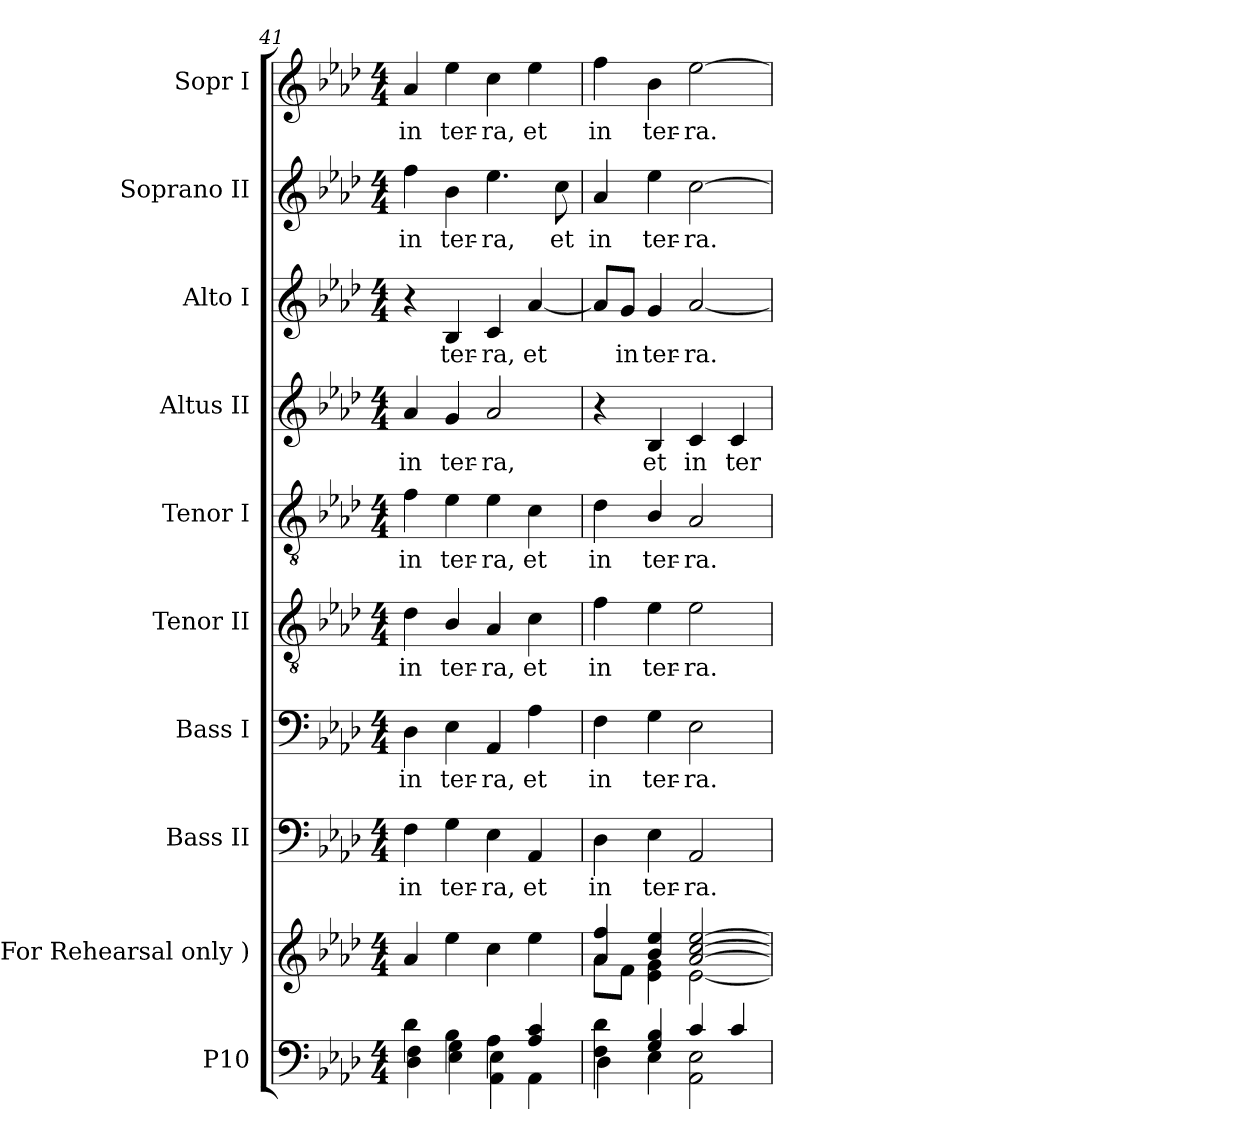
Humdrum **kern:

**kern	**kern	**kern	**text	**kern	**text	**kern	**text	**kern	**text	**kern	**text	**kern	**text	**kern	**text	**kern	**text
*part10	*part9	*part8	*part8	*part7	*part7	*part6	*part6	*part5	*part5	*part4	*part4	*part3	*part3	*part2	*part2	*part1	*part1
*staff10	*staff9	*staff8	*staff8	*staff7	*staff7	*staff6	*staff6	*staff5	*staff5	*staff4	*staff4	*staff3	*staff3	*staff2	*staff2	*staff1	*staff1
*I"P10	*I"( For Rehearsal  only )	*I"Bass II	*	*I"Bass I	*	*I"Tenor II	*	*I"Tenor I	*	*I"Altus II	*	*I"Alto I	*	*I"Soprano II	*	*I"Sopr I	*
*	*I'Reh.	*I'B-II	*	*I'B-I	*	*I'T-II	*	*I'T-I	*	*I'A-II	*	*I'A-I	*	*I'S-II	*	*I'S-I	*
*clefF4	*clefG2	*clefF4	*	*clefF4	*	*clefGv2	*	*clefGv2	*	*clefG2	*	*clefG2	*	*clefG2	*	*clefG2	*
*	*	*	*	*	*	*ITrd7c12	*	*ITrd7c12	*	*	*	*	*	*	*	*	*
*k[b-e-a-d-]	*k[b-e-a-d-]	*k[b-e-a-d-]	*	*k[b-e-a-d-]	*	*k[b-e-a-d-]	*	*k[b-e-a-d-]	*	*k[b-e-a-d-]	*	*k[b-e-a-d-]	*	*k[b-e-a-d-]	*	*k[b-e-a-d-]	*
*A-:	*A-:	*A-:	*	*A-:	*	*A-:	*	*A-:	*	*A-:	*	*A-:	*	*A-:	*	*A-:	*
*M4/4	*M4/4	*M4/4	*	*M4/4	*	*M4/4	*	*M4/4	*	*M4/4	*	*M4/4	*	*M4/4	*	*M4/4	*
=41	=41	=41	=41	=41	=41	=41	=41	=41	=41	=41	=41	=41	=41	=41	=41	=41	=41
*^	*	*	*	*	*	*	*	*	*	*	*	*	*	*	*	*	*
!	!	!	!	!LO:LY:b:color=#000000	!	!	!	!	!	!	!	!	!	!	!	!	!	!
!	!	!	!	!	!	!LO:LY:b:color=#000000	!	!	!	!	!	!	!	!	!	!	!	!
!	!	!	!	!	!	!	!	!LO:LY:b:color=#000000	!	!	!	!	!	!	!	!	!	!
!	!	!	!	!	!	!	!	!	!	!LO:LY:b:color=#000000	!	!	!	!	!	!	!	!
!	!	!	!	!	!	!	!	!	!	!	!	!LO:LY:b:color=#000000	!	!	!	!	!	!
!	!	!	!	!	!	!	!	!	!	!	!	!	!	!LO:LY:b:color=#000000	!	!	!	!
!	!	!	!	!	!	!	!	!	!	!	!	!	!	!	!	!LO:LY:b:color=#000000	!	!
!	!	!	!	!	!	!	!	!	!	!	!	!	!	!	!	!	!	!LO:LY:b:color=#000000
4d-i\	4D-i\ 4Fi	4a-i/	4Fi\	in	4D-i\	in	4D-i\	in	4Fi\	in	4a-i/	in	4r	in	4ffi\	in	4a-i/	in
!	!	!	!	!LO:LY:b:color=#000000	!	!	!	!	!	!	!	!	!	!	!	!	!	!
!	!	!	!	!	!	!LO:LY:b:color=#000000	!	!	!	!	!	!	!	!	!	!	!	!
!	!	!	!	!	!	!	!	!LO:LY:b:color=#000000	!	!	!	!	!	!	!	!	!	!
!	!	!	!	!	!	!	!	!	!	!LO:LY:b:color=#000000	!	!	!	!	!	!	!	!
!	!	!	!	!	!	!	!	!	!	!	!	!LO:LY:b:color=#000000	!	!	!	!	!	!
!	!	!	!	!	!	!	!	!	!	!	!	!	!	!LO:LY:b:color=#000000	!	!	!	!
!	!	!	!	!	!	!	!	!	!	!	!	!	!	!	!	!LO:LY:b:color=#000000	!	!
!	!	!	!	!	!	!	!	!	!	!	!	!	!	!	!	!	!	!LO:LY:b:color=#000000
4B-i\	4E-i\ 4Gi	4ee-i\	4Gi\	ter-	4E-i\	ter-	4BB-i/	ter-	4E-i\	ter-	4gi/	ter-	4B-i/	ter-	4b-i\	ter-	4ee-i\	ter-
!	!	!	!	!LO:LY:b:color=#000000	!	!	!	!	!	!	!	!	!	!	!	!	!	!
!	!	!	!	!	!	!LO:LY:b:color=#000000	!	!	!	!	!	!	!	!	!	!	!	!
!	!	!	!	!	!	!	!	!LO:LY:b:color=#000000	!	!	!	!	!	!	!	!	!	!
!	!	!	!	!	!	!	!	!	!	!LO:LY:b:color=#000000	!	!	!	!	!	!	!	!
!	!	!	!	!	!	!	!	!	!	!	!	!LO:LY:b:color=#000000	!	!	!	!	!	!
!	!	!	!	!	!	!	!	!	!	!	!	!	!	!LO:LY:b:color=#000000	!	!	!	!
!	!	!	!	!	!	!	!	!	!	!	!	!	!	!	!	!LO:LY:b:color=#000000	!	!
!	!	!	!	!	!	!	!	!	!	!	!	!	!	!	!	!	!	!LO:LY:b:color=#000000
4A-i\	4AA-i\ 4E-i	4cci\	4E-i\	-ra,	4AA-i/	-ra,	4AA-i/	-ra,	4E-i\	-ra,	2a-i/	-ra,	4ci/	-ra,	4.ee-i\	-ra,	4cci\	-ra,
!	!	!	!	!LO:LY:b:color=#000000	!	!	!	!	!	!	!	!	!	!	!	!	!	!
!	!	!	!	!	!	!LO:LY:b:color=#000000	!	!	!	!	!	!	!	!	!	!	!	!
!	!	!	!	!	!	!	!	!LO:LY:b:color=#000000	!	!	!	!	!	!	!	!	!	!
!	!	!	!	!	!	!	!	!	!	!LO:LY:b:color=#000000	!	!	!	!	!	!	!	!
!	!	!	!	!	!	!	!	!	!	!	!	!	!	!LO:LY:b:color=#000000	!	!	!	!
!	!	!	!	!	!	!	!	!	!	!	!	!	!	!	!	!	!	!LO:LY:b:color=#000000
4A-i/ 4ci	4AA-i\	4ee-i\	4AA-i/	et	4A-i\	et	4Ci\	et	4Ci\	et	.	.	[4a-i/	et	.	.	4ee-i\	et
!	!	!	!	!	!	!	!	!	!	!	!	!	!	!	!	!LO:LY:b:color=#000000	!	!
.	.	.	.	.	.	.	.	.	.	.	.	.	.	.	8cci\	et	.	.
=42	=42	=42	=42	=42	=42	=42	=42	=42	=42	=42	=42	=42	=42	=42	=42	=42	=42	=42
*	*	*^	*	*	*	*	*	*	*	*	*	*	*	*	*	*	*	*
!	!	!	!	!	!LO:LY:b:color=#000000	!	!	!	!	!	!	!	!	!	!	!	!	!	!
!	!	!	!	!	!	!	!LO:LY:b:color=#000000	!	!	!	!	!	!	!	!	!	!	!	!
!	!	!	!	!	!	!	!	!	!LO:LY:b:color=#000000	!	!	!	!	!	!	!	!	!	!
!	!	!	!	!	!	!	!	!	!	!	!LO:LY:b:color=#000000	!	!	!	!	!	!	!	!
!	!	!	!	!	!	!	!	!	!	!	!	!	!	!	!	!	!LO:LY:b:color=#000000	!	!
!	!	!	!	!	!	!	!	!	!	!	!	!	!	!	!	!	!	!	!LO:LY:b:color=#000000
4Fi\ 4d-i	4D-i\	4a-i/ 4ffi	8a-i\L	4D-i\	in	4Fi\	in	4Fi\	in	4D-i\	in	4r	.	8a-i/L]	.	4a-i/	in	4ffi\	in
!	!	!	!	!	!	!	!	!	!	!	!	!	!	!	!LO:LY:b:color=#000000	!	!	!	!
.	.	.	8fi\J	.	.	.	.	.	.	.	.	.	.	8gi/J	in	.	.	.	.
!	!	!	!	!	!LO:LY:b:color=#000000	!	!	!	!	!	!	!	!	!	!	!	!	!	!
!	!	!	!	!	!	!	!LO:LY:b:color=#000000	!	!	!	!	!	!	!	!	!	!	!	!
!	!	!	!	!	!	!	!	!	!LO:LY:b:color=#000000	!	!	!	!	!	!	!	!	!	!
!	!	!	!	!	!	!	!	!	!	!	!LO:LY:b:color=#000000	!	!	!	!	!	!	!	!
!	!	!	!	!	!	!	!	!	!	!	!	!	!LO:LY:b:color=#000000	!	!	!	!	!	!
!	!	!	!	!	!	!	!	!	!	!	!	!	!	!	!LO:LY:b:color=#000000	!	!	!	!
!	!	!	!	!	!	!	!	!	!	!	!	!	!	!	!	!	!LO:LY:b:color=#000000	!	!
!	!	!	!	!	!	!	!	!	!	!	!	!	!	!	!	!	!	!	!LO:LY:b:color=#000000
4Gi/ 4B-i	4E-i\	4b-i/ 4ee-i	4e-i\ 4gi	4E-i\	ter-	4Gi\	ter-	4E-i\	ter-	4BB-i/	ter-	4B-i/	et	4gi/	ter-	4ee-i\	ter-	4b-i\	ter-
!	!	!	!	!	!LO:LY:b:color=#000000	!	!	!	!	!	!	!	!	!	!	!	!	!	!
!	!	!	!	!	!	!	!LO:LY:b:color=#000000	!	!	!	!	!	!	!	!	!	!	!	!
!	!	!	!	!	!	!	!	!	!LO:LY:b:color=#000000	!	!	!	!	!	!	!	!	!	!
!	!	!	!	!	!	!	!	!	!	!	!LO:LY:b:color=#000000	!	!	!	!	!	!	!	!
!	!	!	!	!	!	!	!	!	!	!	!	!	!LO:LY:b:color=#000000	!	!	!	!	!	!
!	!	!	!	!	!	!	!	!	!	!	!	!	!	!	!LO:LY:b:color=#000000	!	!	!	!
!	!	!	!	!	!	!	!	!	!	!	!	!	!	!	!	!	!LO:LY:b:color=#000000	!	!
!	!	!	!	!	!	!	!	!	!	!	!	!	!	!	!	!	!	!	!LO:LY:b:color=#000000
4ci/	2AA-i\ 2E-i	[2a-i/ [2cci [2ee-i	[2e-i\	2AA-i/	-ra.	2E-i\	-ra.	2E-i\	-ra.	2AA-i/	-ra.	4ci/	in	[2a-i/	-ra.	[2cci\	-ra.	[2ee-i\	-ra.
!	!	!	!	!	!	!	!	!	!	!	!	!	!LO:LY:b:color=#000000	!	!	!	!	!	!
4ci/	.	.	.	.	.	.	.	.	.	.	.	4ci/	ter-	.	.	.	.	.	.
*v	*v	*	*	*	*	*	*	*	*	*	*	*	*	*	*	*	*	*	*
*	*v	*v	*	*	*	*	*	*	*	*	*	*	*	*	*	*	*	*
=	=	=	=	=	=	=	=	=	=	=	=	=	=	=	=	=	=
*-	*-	*-	*-	*-	*-	*-	*-	*-	*-	*-	*-	*-	*-	*-	*-	*-	*-
